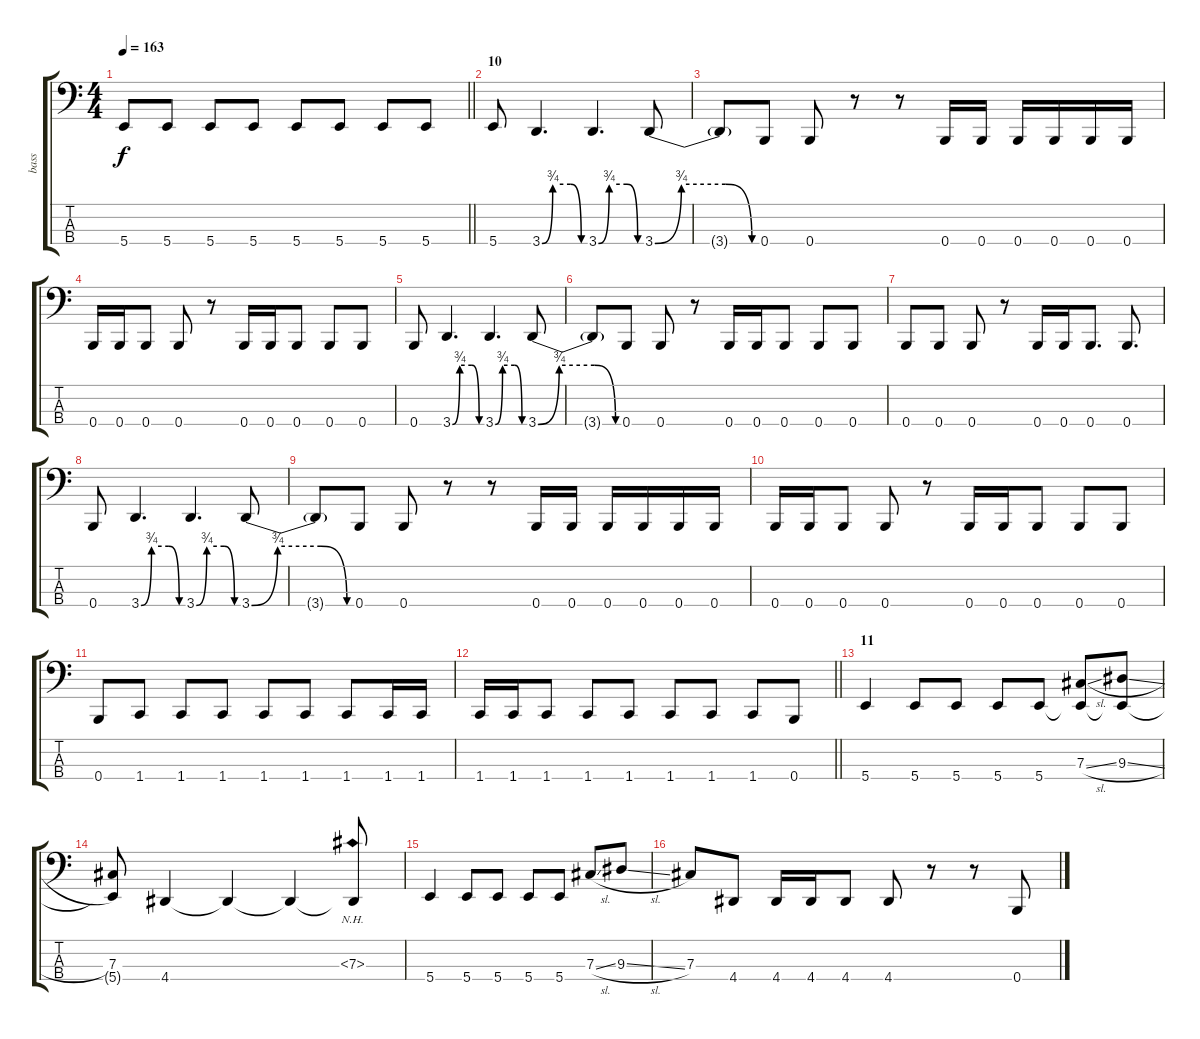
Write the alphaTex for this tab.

\track ("bass" "bass") {instrument electricbasspick}
\staff {score tabs}
\tuning (E2 B1 Gb1 B0) {hide}
\ts (4 4)
\tempo 163
\clef f4
\barLineRight lightlight
\ks c
5.4.8{dy f} 5.4.8 5.4.8 5.4.8 5.4.8 5.4.8 5.4.8 5.4.8 |
\section ("" "10")
5.4.8 3.4{be (custom 0 0 15 3 40 3 55 0 60 0)}.4{d} 3.4{be (custom 0 0 15 3 40 3 55 0 60 0)}.4{d} 3.4{be (custom 0 0 15 3 40 3 55 0 60 0)}.8 |
3.4{t}.8 0.4.8 0.4.8 r.8 r.8 0.4.16 0.4.16 0.4.16 0.4.16 0.4.16 0.4.16 |
0.4.16 0.4.16 0.4.8 0.4.8 r.8 0.4.16 0.4.16 0.4.8 0.4.8 0.4.8 |
0.4.8 3.4{be (custom 0 0 15 3 40 3 55 0 60 0)}.4{d} 3.4{be (custom 0 0 15 3 40 3 55 0 60 0)}.4{d} 3.4{be (custom 0 0 15 3 40 3 55 0 60 0)}.8 |
3.4{t}.8 0.4.8 0.4.8 r.8 0.4.16 0.4.16 0.4.8 0.4.8 0.4.8 |
0.4.8 0.4.8 0.4.8 r.8 0.4.16 0.4.16 0.4.8{d} 0.4.8{d} |
0.4.8 3.4{be (custom 0 0 15 3 40 3 55 0 60 0)}.4{d} 3.4{be (custom 0 0 15 3 40 3 55 0 60 0)}.4{d} 3.4{be (custom 0 0 15 3 40 3 55 0 60 0)}.8 |
3.4{t}.8 0.4.8 0.4.8 r.8 r.8 0.4.16 0.4.16 0.4.16 0.4.16 0.4.16 0.4.16 |
0.4.16 0.4.16 0.4.8 0.4.8 r.8 0.4.16 0.4.16 0.4.8 0.4.8 0.4.8 |
0.4.8 1.4.8 1.4.8 1.4.8 1.4.8 1.4.8 1.4.8 1.4.16 1.4.16 |
\barLineRight lightlight
1.4.16 1.4.16 1.4.8 1.4.8 1.4.8 1.4.8 1.4.8 1.4.8 0.4.8 |
\section ("" "11")
5.4.4 5.4.8 5.4.8 5.4.8 5.4.8 (7.3{sl} 5.4{t}).8 (9.3{sl} 5.4{t}).8 |
(7.3 5.4{t}).8 4.4.4 4.4{t}.4 4.4{t}.4 (7.3{nh} 4.4{t}).8 |
5.4.4 5.4.8 5.4.8 5.4.8 5.4.8 7.3{sl}.8 9.3{sl}.8 |
7.3.8 4.4.8 4.4.16 4.4.16 4.4.8 4.4.8 r.8 r.8 0.4.8
